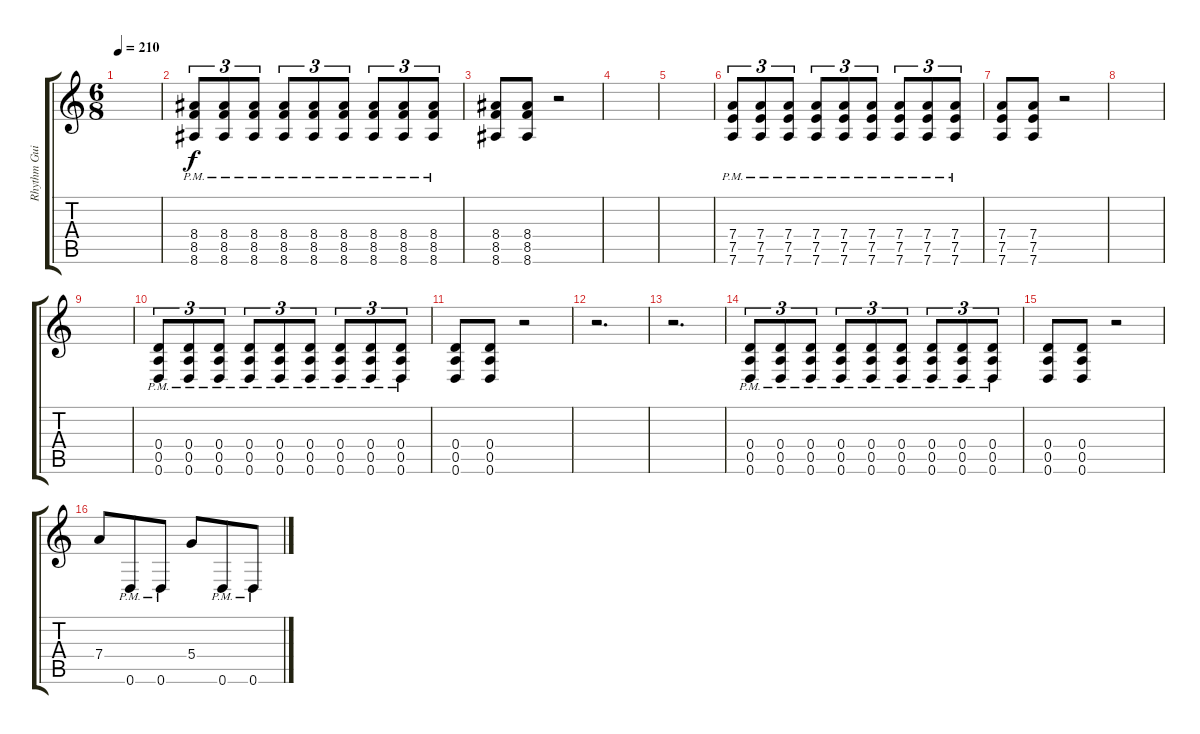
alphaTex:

\track ("Rhythm Guitar II" "Rhythm Gui") {instrument distortionguitar}
\staff {score tabs}
\tuning (E4 B3 G3 D3 A2 D2) {hide}
\ts (6 8)
\tempo 210
\clef g2
\ks c
|
(8.4{pm} 8.5{pm} 8.6{pm}).8{tu (3 2)} (8.4{pm} 8.5{pm} 8.6{pm}).8{tu (3 2)} (8.4{pm} 8.5{pm} 8.6{pm}).8{tu (3 2)} (8.4{pm} 8.5{pm} 8.6{pm}).8{tu (3 2)} (8.4{pm} 8.5{pm} 8.6{pm}).8{tu (3 2)} (8.4{pm} 8.5{pm} 8.6{pm}).8{tu (3 2)} (8.4{pm} 8.5{pm} 8.6{pm}).8{tu (3 2)} (8.4{pm} 8.5{pm} 8.6{pm}).8{tu (3 2)} (8.4{pm} 8.5{pm} 8.6{pm}).8{tu (3 2)} |
(8.4 8.5 8.6).8 (8.4 8.5 8.6).8 r.2 |
|
|
(7.4{pm} 7.5{pm} 7.6{pm}).8{tu (3 2)} (7.4{pm} 7.5{pm} 7.6{pm}).8{tu (3 2)} (7.4{pm} 7.5{pm} 7.6{pm}).8{tu (3 2)} (7.4{pm} 7.5{pm} 7.6{pm}).8{tu (3 2)} (7.4{pm} 7.5{pm} 7.6{pm}).8{tu (3 2)} (7.4{pm} 7.5{pm} 7.6{pm}).8{tu (3 2)} (7.4{pm} 7.5{pm} 7.6{pm}).8{tu (3 2)} (7.4{pm} 7.5{pm} 7.6{pm}).8{tu (3 2)} (7.4{pm} 7.5{pm} 7.6{pm}).8{tu (3 2)} |
(7.4 7.5 7.6).8 (7.4 7.5 7.6).8 r.2 |
|
|
(0.4{pm} 0.5{pm} 0.6{pm}).8{tu (3 2)} (0.4{pm} 0.5{pm} 0.6{pm}).8{tu (3 2)} (0.4{pm} 0.5{pm} 0.6{pm}).8{tu (3 2)} (0.4{pm} 0.5{pm} 0.6{pm}).8{tu (3 2)} (0.4{pm} 0.5{pm} 0.6{pm}).8{tu (3 2)} (0.4{pm} 0.5{pm} 0.6{pm}).8{tu (3 2)} (0.4{pm} 0.5{pm} 0.6{pm}).8{tu (3 2)} (0.4{pm} 0.5{pm} 0.6{pm}).8{tu (3 2)} (0.4{pm} 0.5{pm} 0.6{pm}).8{tu (3 2)} |
(0.4 0.5 0.6).8 (0.4 0.5 0.6).8 r.2 |
r.2{d} |
r.2{d} |
(0.4{pm} 0.5{pm} 0.6{pm}).8{tu (3 2)} (0.4{pm} 0.5{pm} 0.6{pm}).8{tu (3 2)} (0.4{pm} 0.5{pm} 0.6{pm}).8{tu (3 2)} (0.4{pm} 0.5{pm} 0.6{pm}).8{tu (3 2)} (0.4{pm} 0.5{pm} 0.6{pm}).8{tu (3 2)} (0.4{pm} 0.5{pm} 0.6{pm}).8{tu (3 2)} (0.4{pm} 0.5{pm} 0.6{pm}).8{tu (3 2)} (0.4{pm} 0.5{pm} 0.6{pm}).8{tu (3 2)} (0.4{pm} 0.5{pm} 0.6{pm}).8{tu (3 2)} |
(0.4 0.5 0.6).8 (0.4 0.5 0.6).8 r.2 |
7.4.8 0.6{pm}.8 0.6{pm}.8 5.4.8 0.6{pm}.8 0.6{pm}.8
